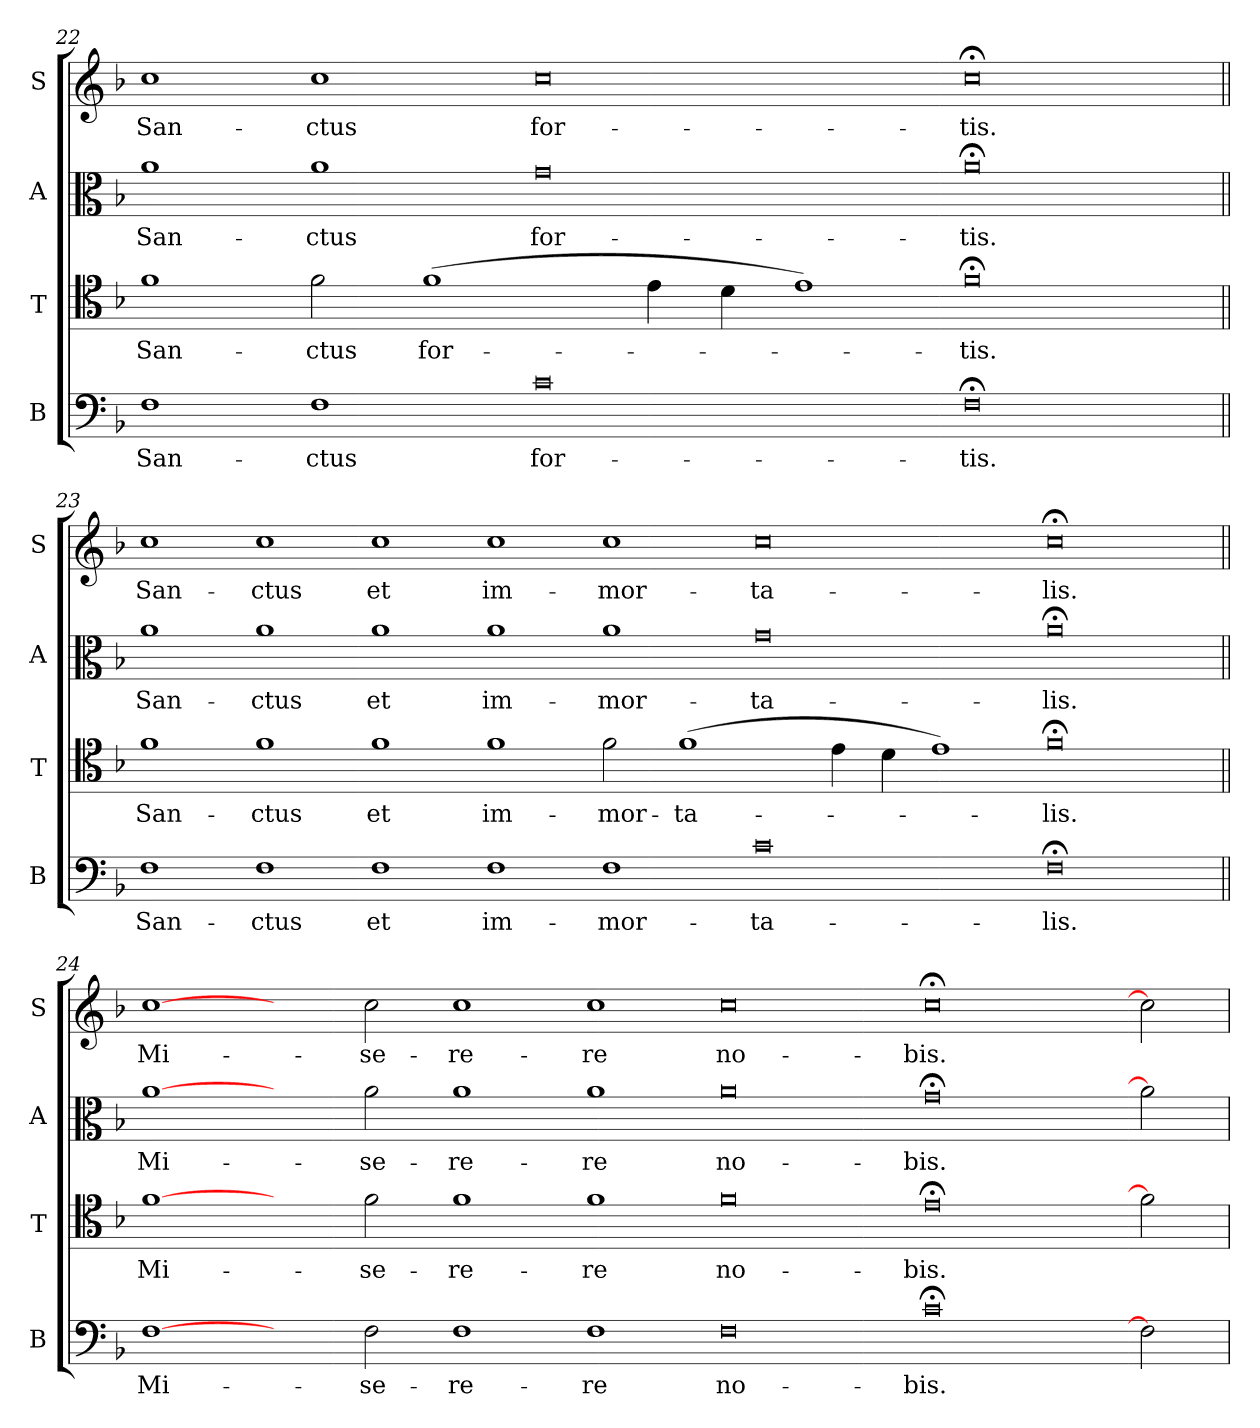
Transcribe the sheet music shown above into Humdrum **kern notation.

**kern	**text	**kern	**text	**kern	**text	**kern	**text
*part4	*part4	*part3	*part3	*part2	*part2	*part1	*part1
*staff4	*staff4	*staff3	*staff3	*staff2	*staff2	*staff1	*staff1
*I"B	*	*I"T	*	*I"A	*	*I"S	*
*I'B	*	*I'T	*	*I'A	*	*I'S	*
*clefF4	*	*clefC4	*	*clefC3	*	*clefG2	*
*k[b-]	*	*k[b-]	*	*k[b-]	*	*k[b-]	*
*F:	*	*F:	*	*F:	*	*F:	*
=22	=22	=22	=22	=22	=22	=22	=22
!	!LO:LY:b	!	!LO:LY:b	!	!LO:LY:b	!	!LO:LY:b
1F	San-	1f	San-	1a	San-	1cc	San-
!	!LO:LY:b	!	!LO:LY:b	!	!LO:LY:b	!	!LO:LY:b
1F	-ctus	2f	-ctus	1a	-ctus	1cc	-ctus
!	!	!	!LO:LY:b	!	!	!	!
.	.	(>1f	for-	.	.	.	.
!	!LO:LY:b	!	!	!	!LO:LY:b	!	!LO:LY:b
0c	for-	.	.	0g	for-	0cc	for-
.	.	4e	.	.	.	.	.
.	.	4d	.	.	.	.	.
.	.	1e)	.	.	.	.	.
!	!LO:LY:b	!	!LO:LY:b	!	!LO:LY:b	!	!LO:LY:b
0F;<	-tis.	0f;<	tis.	0a;<	-tis.	0cc;<	-tis.
=23||	=23||	=23||	=23||	=23||	=23||	=23||	=23||
!	!LO:LY:b	!	!LO:LY:b	!	!LO:LY:b	!	!LO:LY:b
1F	San-	1f	San-	1a	San-	1cc	San-
!	!LO:LY:b	!	!LO:LY:b	!	!LO:LY:b	!	!LO:LY:b
1F	-ctus	1f	-ctus	1a	-ctus	1cc	-ctus
!	!LO:LY:b	!	!LO:LY:b	!	!LO:LY:b	!	!LO:LY:b
1F	et	1f	et	1a	et	1cc	et
!	!LO:LY:b	!	!LO:LY:b	!	!LO:LY:b	!	!LO:LY:b
1F	im-	1f	im-	1a	im-	1cc	im-
!	!LO:LY:b	!	!LO:LY:b	!	!LO:LY:b	!	!LO:LY:b
1F	-mor-	2f	-mor-	1a	-mor-	1cc	-mor-
!	!	!	!LO:LY:b	!	!	!	!
.	.	(>1f	-ta-	.	.	.	.
!	!LO:LY:b	!	!	!	!LO:LY:b	!	!LO:LY:b
0c	-ta-	.	.	0g	-ta-	0cc	-ta-
.	.	4e	.	.	.	.	.
.	.	4d	.	.	.	.	.
.	.	1e)	.	.	.	.	.
!	!LO:LY:b	!	!LO:LY:b	!	!LO:LY:b	!	!LO:LY:b
0F;<	-lis.	0f;<	lis.	0a;<	-lis.	0cc;<	-lis.
=24||	=24||	=24||	=24||	=24||	=24||	=24||	=24||
!	!LO:LY:b	!	!LO:LY:b	!	!LO:LY:b	!	!LO:LY:b
[1F	Mi-	[1f	Mi-	[1a	Mi-	[1cc	Mi-
2ryy	.	2ryy	.	2ryy	.	2ryy	.
!	!LO:LY:b	!	!LO:LY:b	!	!LO:LY:b	!	!LO:LY:b
2F	-se-	2f	-se-	2a	-se-	2cc	-se-
!	!LO:LY:b	!	!LO:LY:b	!	!LO:LY:b	!	!LO:LY:b
1F	-re-	1f	-re-	1a	-re-	1cc	-re-
!	!LO:LY:b	!	!LO:LY:b	!	!LO:LY:b	!	!LO:LY:b
1F	-re	1f	-re	1a	-re	1cc	-re
!	!LO:LY:b	!	!LO:LY:b	!	!LO:LY:b	!	!LO:LY:b
0F	no-	0f	no-	0a	no-	0cc	no-
!	!LO:LY:b	!	!LO:LY:b	!	!LO:LY:b	!	!LO:LY:b
0c;<	-bis.	0e;<	-bis.	0g;<	-bis.	0cc;<	-bis.
=25-	=25-	=25-	=25-	=25-	=25-	=25-	=25-
2F]	.	2f]	.	2a]	.	2cc]	.
=	=	=	=	=	=	=	=
*-	*-	*-	*-	*-	*-	*-	*-
